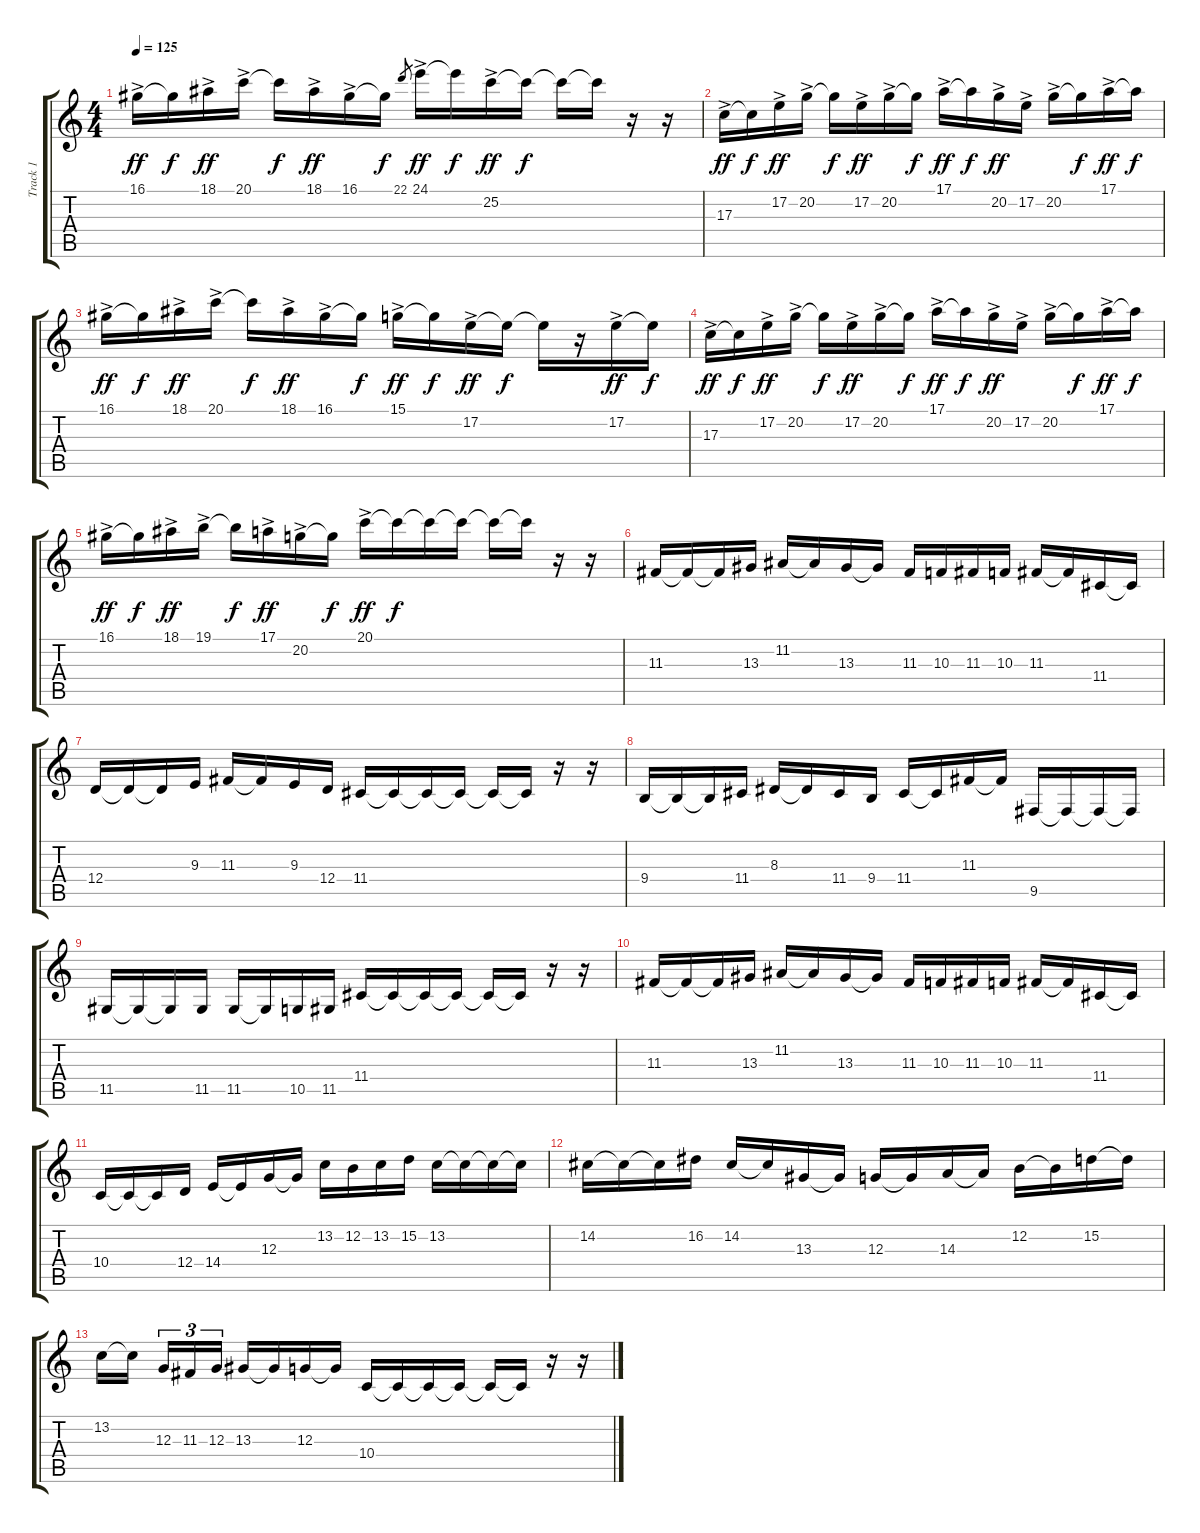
\track ("Track 1" "Track 1") {instrument vibraphone}
\staff {score tabs}
\tuning (E4 B3 G3 D3 A2 E2) {hide}
\ts (4 4)
\tempo 125
\clef g2
\ks c
16.1{ac}.16{dy ff} 16.1{t}.16{dy f} 18.1{ac}.16{dy ff} 20.1{ac}.16 20.1{t}.16{dy f} 18.1{ac}.16{dy ff} 16.1{ac}.16 16.1{t}.16{dy f} 22.1.8{gr} 24.1{ac}.16{dy ff} 24.1{t}.16{dy f} 25.2{ac}.16{dy ff} 25.2{t}.16{dy f} 25.2{t}.16 25.2{t}.16 r.16 r.16 |
17.3{ac}.16{dy ff} 17.3{t}.16{dy f} 17.2{ac}.16{dy ff} 20.2{ac}.16 20.2{t}.16{dy f} 17.2{ac}.16{dy ff} 20.2{ac}.16 20.2{t}.16{dy f} 17.1{ac}.16{dy ff} 17.1{t}.16{dy f} 20.2{ac}.16{dy ff} 17.2{ac}.16 20.2{ac}.16 20.2{t}.16{dy f} 17.1{ac}.16{dy ff} 17.1{t}.16{dy f} |
16.1{ac}.16{dy ff} 16.1{t}.16{dy f} 18.1{ac}.16{dy ff} 20.1{ac}.16 20.1{t}.16{dy f} 18.1{ac}.16{dy ff} 16.1{ac}.16 16.1{t}.16{dy f} 15.1{ac}.16{dy ff} 15.1{t}.16{dy f} 17.2{ac}.16{dy ff} 17.2{t}.16{dy f} 17.2{t}.16 r.16 17.2{ac}.16{dy ff} 17.2{t}.16{dy f} |
17.3{ac}.16{dy ff} 17.3{t}.16{dy f} 17.2{ac}.16{dy ff} 20.2{ac}.16 20.2{t}.16{dy f} 17.2{ac}.16{dy ff} 20.2{ac}.16 20.2{t}.16{dy f} 17.1{ac}.16{dy ff} 17.1{t}.16{dy f} 20.2{ac}.16{dy ff} 17.2{ac}.16 20.2{ac}.16 20.2{t}.16{dy f} 17.1{ac}.16{dy ff} 17.1{t}.16{dy f} |
16.1{ac}.16{dy ff} 16.1{t}.16{dy f} 18.1{ac}.16{dy ff} 19.1{ac}.16 19.1{t}.16{dy f} 17.1{ac}.16{dy ff} 20.2{ac}.16 20.2{t}.16{dy f} 20.1{ac}.16{dy ff} 20.1{t}.16{dy f} 20.1{t}.16 20.1{t}.16 20.1{t}.16 20.1{t}.16 r.16 r.16 |
11.3.16 11.3{t}.16 11.3{t}.16 13.3.16 11.2.16 11.2{t}.16 13.3.16 13.3{t}.16 11.3.16 10.3.16 11.3.16 10.3.16 11.3.16 11.3{t}.16 11.4.16 11.4{t}.16 |
12.4.16 12.4{t}.16 12.4{t}.16 9.3.16 11.3.16 11.3{t}.16 9.3.16 12.4.16 11.4.16 11.4{t}.16 11.4{t}.16 11.4{t}.16 11.4{t}.16 11.4{t}.16 r.16 r.16 |
9.4.16 9.4{t}.16 9.4{t}.16 11.4.16 8.3.16 8.3{t}.16 11.4.16 9.4.16 11.4.16 11.4{t}.16 11.3.16 11.3{t}.16 9.5.16 9.5{t}.16 9.5{t}.16 9.5{t}.16 |
11.5.16 11.5{t}.16 11.5{t}.16 11.5.16 11.5.16 11.5{t}.16 10.5.16 11.5.16 11.4.16 11.4{t}.16 11.4{t}.16 11.4{t}.16 11.4{t}.16 11.4{t}.16 r.16 r.16 |
11.3.16 11.3{t}.16 11.3{t}.16 13.3.16 11.2.16 11.2{t}.16 13.3.16 13.3{t}.16 11.3.16 10.3.16 11.3.16 10.3.16 11.3.16 11.3{t}.16 11.4.16 11.4{t}.16 |
10.4.16 10.4{t}.16 10.4{t}.16 12.4.16 14.4.16 14.4{t}.16 12.3.16 12.3{t}.16 13.2.16 12.2.16 13.2.16 15.2.16 13.2.16 13.2{t}.16 13.2{t}.16 13.2{t}.16 |
14.2.16 14.2{t}.16 14.2{t}.16 16.2.16 14.2.16 14.2{t}.16 13.3.16 13.3{t}.16 12.3.16 12.3{t}.16 14.3.16 14.3{t}.16 12.2.16 12.2{t}.16 15.2.16 15.2{t}.16 |
13.2.16 13.2{t}.16{beam splitsecondary} 12.3.16{tu (3 2)} 11.3.16{tu (3 2)} 12.3.16{tu (3 2)} 13.3.16 13.3{t}.16 12.3.16 12.3{t}.16 10.4.16 10.4{t}.16 10.4{t}.16 10.4{t}.16 10.4{t}.16 10.4{t}.16 r.16 r.16
